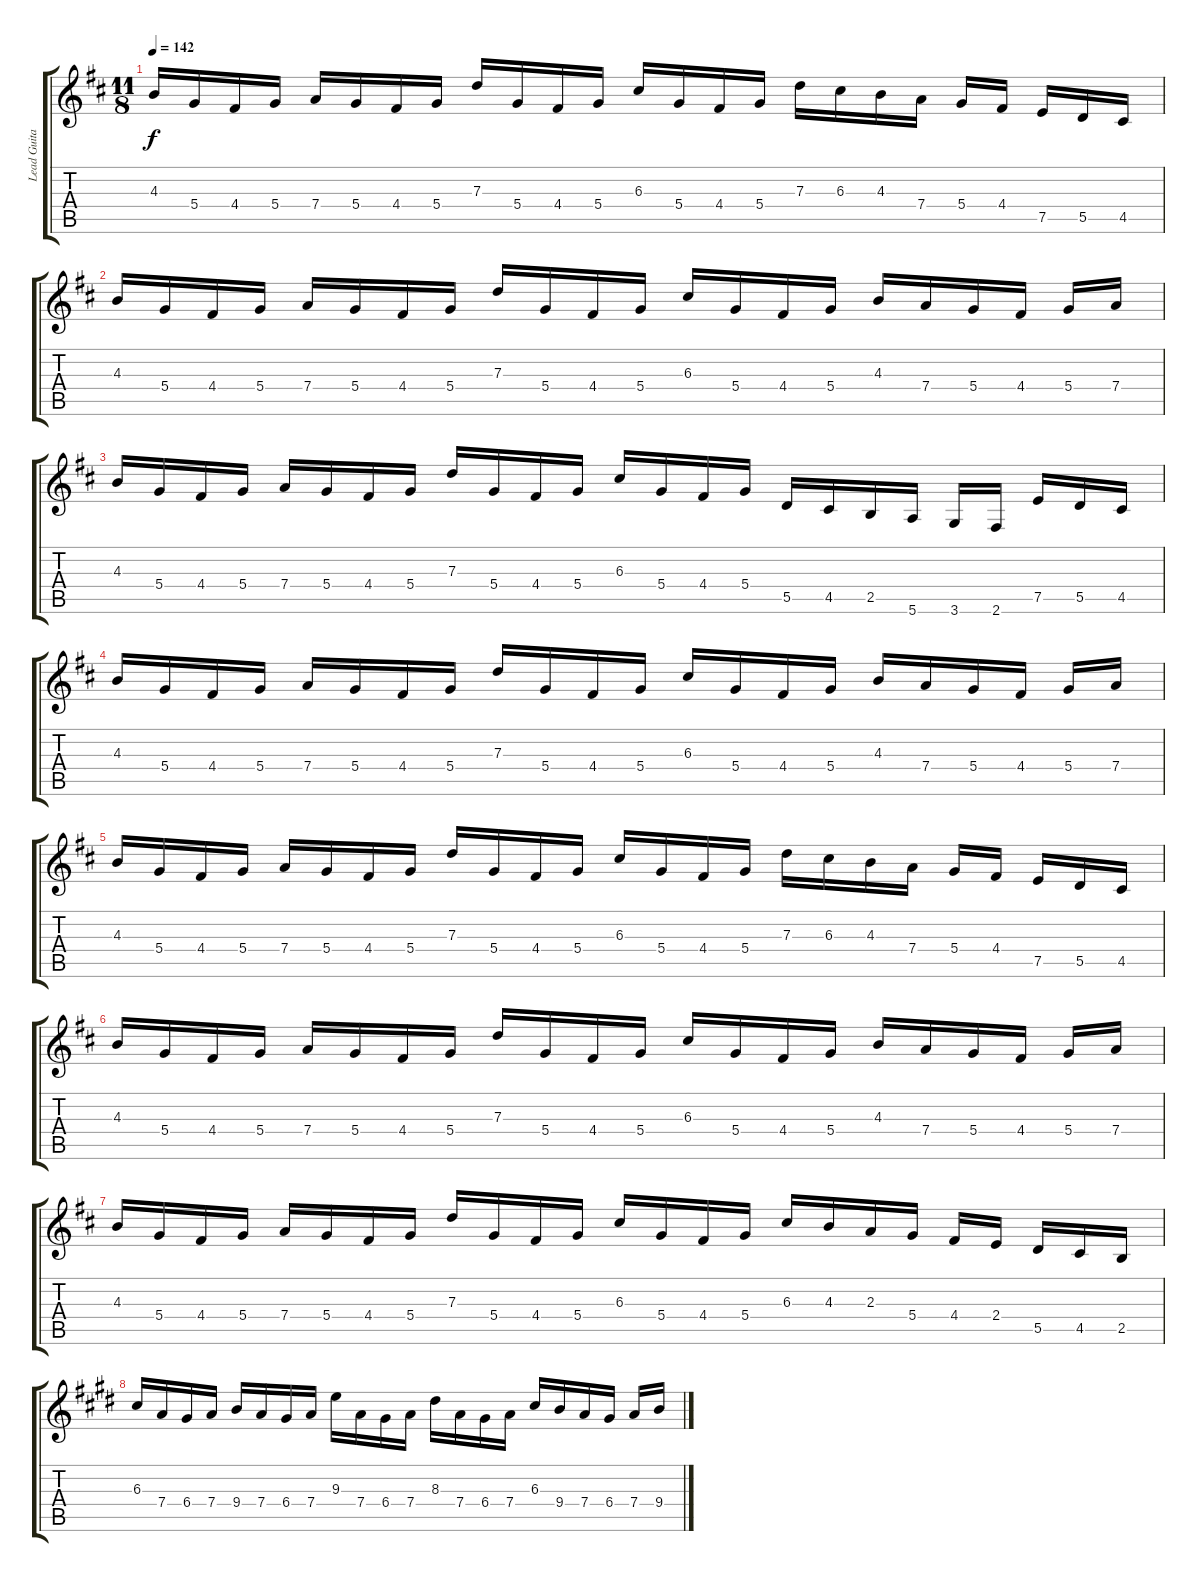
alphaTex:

\track ("Lead Guitar II" "Lead Guita") {instrument distortionguitar}
\staff {score tabs}
\tuning (E4 B3 G3 D3 A2 E2) {hide}
\ts (11 8)
\tempo 142
\clef g2
\ks d
4.3.16{dy f} 5.4.16 4.4.16 5.4.16 7.4.16 5.4.16 4.4.16 5.4.16 7.3.16 5.4.16 4.4.16 5.4.16 6.3.16 5.4.16 4.4.16 5.4.16 7.3.16 6.3.16 4.3.16 7.4.16 5.4.16 4.4.16 7.5.16 5.5.16 4.5.16 |
4.3.16 5.4.16 4.4.16 5.4.16 7.4.16 5.4.16 4.4.16 5.4.16 7.3.16 5.4.16 4.4.16 5.4.16 6.3.16 5.4.16 4.4.16 5.4.16 4.3.16 7.4.16 5.4.16 4.4.16 5.4.16 7.4.16 |
4.3.16 5.4.16 4.4.16 5.4.16 7.4.16 5.4.16 4.4.16 5.4.16 7.3.16 5.4.16 4.4.16 5.4.16 6.3.16 5.4.16 4.4.16 5.4.16 5.5.16 4.5.16 2.5.16 5.6.16 3.6.16 2.6.16 7.5.16 5.5.16 4.5.16 |
4.3.16 5.4.16 4.4.16 5.4.16 7.4.16 5.4.16 4.4.16 5.4.16 7.3.16 5.4.16 4.4.16 5.4.16 6.3.16 5.4.16 4.4.16 5.4.16 4.3.16 7.4.16 5.4.16 4.4.16 5.4.16 7.4.16 |
4.3.16 5.4.16 4.4.16 5.4.16 7.4.16 5.4.16 4.4.16 5.4.16 7.3.16 5.4.16 4.4.16 5.4.16 6.3.16 5.4.16 4.4.16 5.4.16 7.3.16 6.3.16 4.3.16 7.4.16 5.4.16 4.4.16 7.5.16 5.5.16 4.5.16 |
4.3.16 5.4.16 4.4.16 5.4.16 7.4.16 5.4.16 4.4.16 5.4.16 7.3.16 5.4.16 4.4.16 5.4.16 6.3.16 5.4.16 4.4.16 5.4.16 4.3.16 7.4.16 5.4.16 4.4.16 5.4.16 7.4.16 |
4.3.16 5.4.16 4.4.16 5.4.16 7.4.16 5.4.16 4.4.16 5.4.16 7.3.16 5.4.16 4.4.16 5.4.16 6.3.16 5.4.16 4.4.16 5.4.16 6.3.16 4.3.16 2.3.16 5.4.16 4.4.16 2.4.16 5.5.16 4.5.16 2.5.16 |
\ks e
6.3.16 7.4.16 6.4.16 7.4.16 9.4.16 7.4.16 6.4.16 7.4.16 9.3.16 7.4.16 6.4.16 7.4.16 8.3.16 7.4.16 6.4.16 7.4.16 6.3.16 9.4.16 7.4.16 6.4.16 7.4.16 9.4.16
